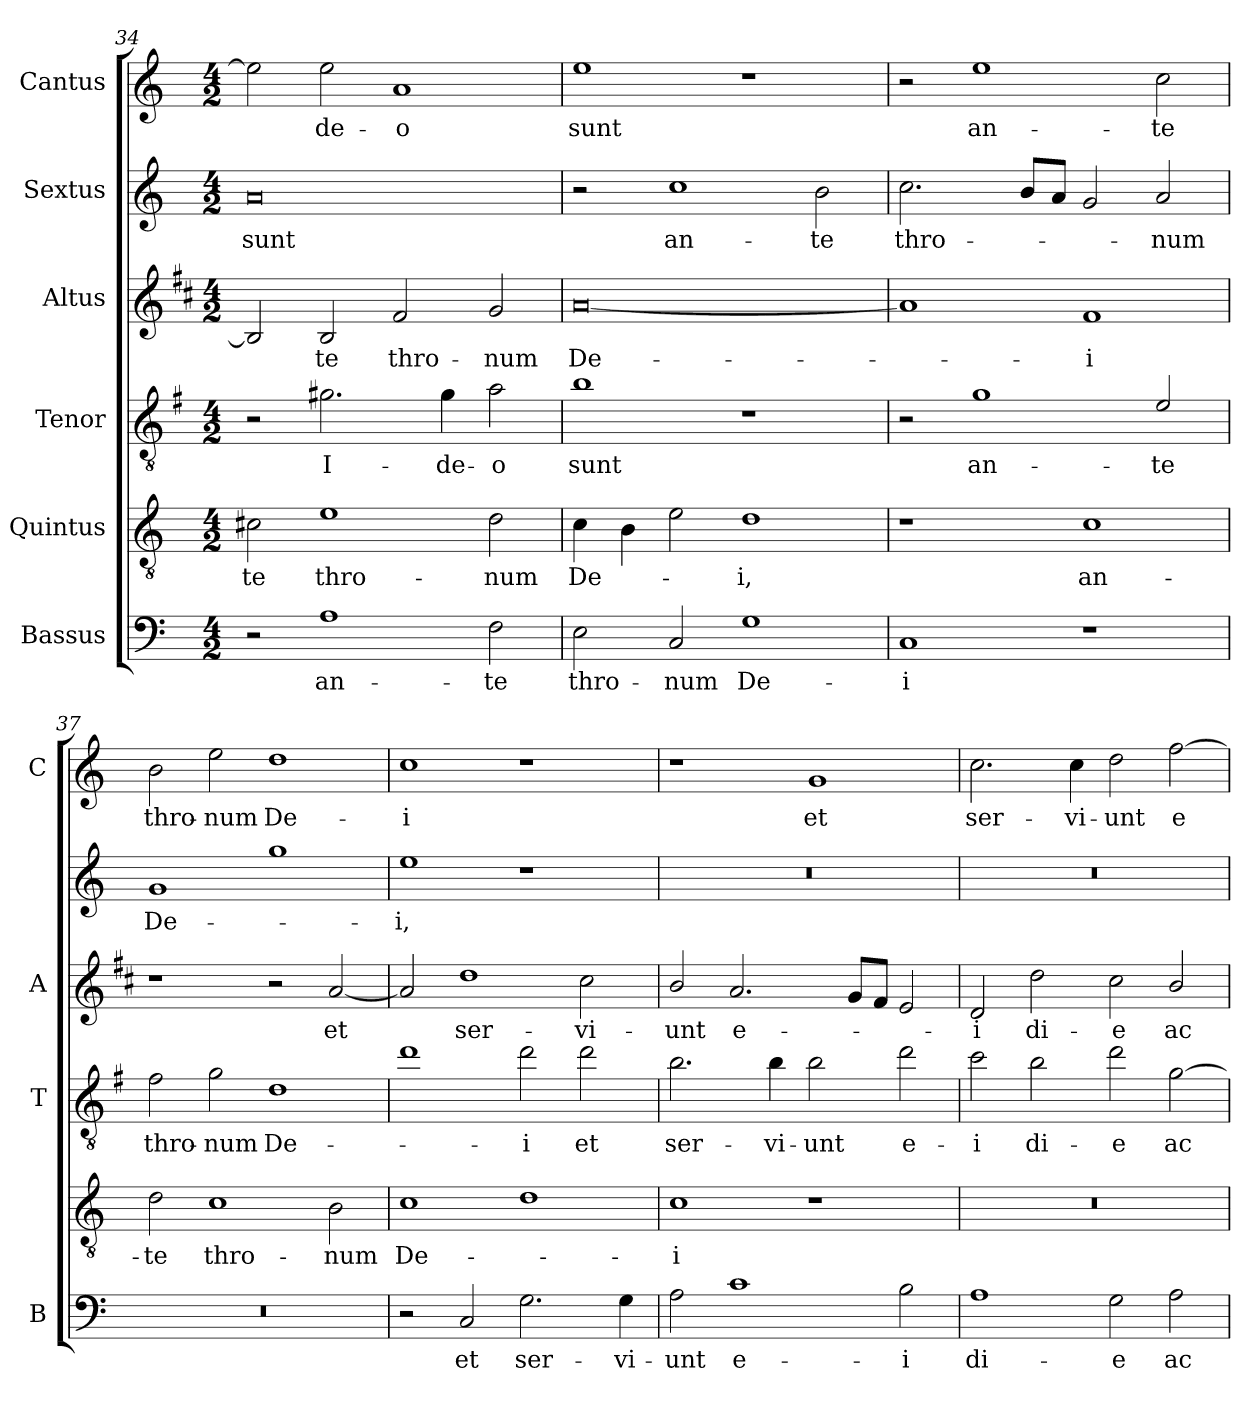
**kern	**text	**kern	**text	**kern	**text	**kern	**text	**kern	**text	**kern	**text
*part6	*part6	*part5	*part5	*part4	*part4	*part3	*part3	*part2	*part2	*part1	*part1
*staff6	*staff6	*staff5	*staff5	*staff4	*staff4	*staff3	*staff3	*staff2	*staff2	*staff1	*staff1
*I"Bassus	*	*I"Quintus	*	*I"Tenor	*	*I"Altus	*	*I"Sextus	*	*I"Cantus	*
*I'B	*	*	*	*I'T	*	*I'A	*	*	*	*I'C	*
*clefF4	*	*clefGv2	*	*clefGv2	*	*clefG2	*	*clefG2	*	*clefG2	*
*	*	*	*	*ITrd4c7	*	*ITrd1c2	*	*	*	*	*
*k[]	*	*k[]	*	*k[]	*	*k[]	*	*k[]	*	*k[]	*
*C:	*	*C:	*	*C:	*	*C:	*	*C:	*	*C:	*
*M4/2	*	*M4/2	*	*M4/2	*	*M4/2	*	*M4/2	*	*M4/2	*
=34	=34	=34	=34	=34	=34	=34	=34	=34	=34	=34	=34
!	!	!	!LO:LY:b	!	!	!	!	!	!LO:LY:b	!	!
2r	.	2c#X\	-te	2r	.	2A/]	.	0a	sunt	2ee\]	.
!	!LO:LY:b	!	!LO:LY:b	!	!LO:LY:b	!	!LO:LY:b	!	!	!	!LO:LY:b
1A	an-	1e	thro-	2.c#X\	I-	2A/	-te	.	.	2ee\	-de-
!	!	!	!	!	!	!	!LO:LY:b	!	!	!	!LO:LY:b
.	.	.	.	.	.	2e/	thro-	.	.	1a	-o
!	!	!	!	!	!LO:LY:b	!	!	!	!	!	!
.	.	.	.	4c#\	-de-	.	.	.	.	.	.
!	!LO:LY:b	!	!LO:LY:b	!	!LO:LY:b	!	!LO:LY:b	!	!	!	!
2F\	-te	2d\	-num	2d\	-o	2f/	-num	.	.	.	.
=35	=35	=35	=35	=35	=35	=35	=35	=35	=35	=35	=35
!	!LO:LY:b	!	!LO:LY:b	!	!LO:LY:b	!	!LO:LY:b	!	!	!	!LO:LY:b
2E\	thro-	4c\	De-	1e	sunt	[0g	De-	2r	.	1ee	sunt
.	.	4B\	.	.	.	.	.	.	.	.	.
!	!LO:LY:b	!	!	!	!	!	!	!	!LO:LY:b	!	!
2C/	-num	2e\	.	.	.	.	.	1cc	an-	.	.
!	!LO:LY:b	!	!LO:LY:b	!	!	!	!	!	!	!	!
1G	De-	1d	-i,	1r	.	.	.	.	.	1r	.
!	!	!	!	!	!	!	!	!	!LO:LY:b	!	!
.	.	.	.	.	.	.	.	2b\	-te	.	.
!!LO:PB:g=z
=36	=36	=36	=36	=36	=36	=36	=36	=36	=36	=36	=36
!	!LO:LY:b	!	!	!	!	!	!	!	!LO:LY:b	!	!
1C	-i	1r	.	2r	.	1g]	.	2.cc\	thro-	2r	.
!	!	!	!	!	!LO:LY:b	!	!	!	!	!	!LO:LY:b
.	.	.	.	1c	an-	.	.	.	.	1ee	an-
.	.	.	.	.	.	.	.	8b/L	.	.	.
.	.	.	.	.	.	.	.	8a/J	.	.	.
!	!	!	!LO:LY:b	!	!	!	!LO:LY:b	!	!	!	!
1r	.	1c	an-	.	.	1e	-i	2g/	.	.	.
!	!	!	!	!	!LO:LY:b	!	!	!	!LO:LY:b	!	!LO:LY:b
.	.	.	.	2A/	-te	.	.	2a/	-num	2cc\	-te
=37	=37	=37	=37	=37	=37	=37	=37	=37	=37	=37	=37
!	!	!	!LO:LY:b	!	!LO:LY:b	!	!	!	!LO:LY:b	!	!LO:LY:b
0r	.	2d\	-te	2B\	thro-	1r	.	1g	De-	2b\	thro-
!	!	!	!LO:LY:b	!	!LO:LY:b	!	!	!	!	!	!LO:LY:b
.	.	1c	thro-	2c\	-num	.	.	.	.	2ee\	-num
!	!	!	!	!	!LO:LY:b	!	!	!	!	!	!LO:LY:b
.	.	.	.	1G	De-	2r	.	1gg	.	1dd	De-
!	!	!	!LO:LY:b	!	!	!	!LO:LY:b	!	!	!	!
.	.	2B\	-num	.	.	[2g/	et	.	.	.	.
=38	=38	=38	=38	=38	=38	=38	=38	=38	=38	=38	=38
!	!	!	!LO:LY:b	!	!	!	!	!	!LO:LY:b	!	!LO:LY:b
2r	.	1c	De-	1g	.	2g/]	.	1ee	-i,	1cc	-i
!	!LO:LY:b	!	!	!	!	!	!LO:LY:b	!	!	!	!
2C/	et	.	.	.	.	1cc	ser-	.	.	.	.
!	!LO:LY:b	!	!	!	!LO:LY:b	!	!	!	!	!	!
2.G\	ser-	1d	.	2g\	-i	.	.	1r	.	1r	.
!	!	!	!	!	!LO:LY:b	!	!LO:LY:b	!	!	!	!
.	.	.	.	2g\	et	2b\	-vi-	.	.	.	.
!	!LO:LY:b	!	!	!	!	!	!	!	!	!	!
4G\	-vi-	.	.	.	.	.	.	.	.	.	.
=39	=39	=39	=39	=39	=39	=39	=39	=39	=39	=39	=39
!	!LO:LY:b	!	!LO:LY:b	!	!LO:LY:b	!	!LO:LY:b	!	!	!	!
2A\	-unt	1c	-i	2.e\	ser-	2a/	-unt	0r	.	1r	.
!	!LO:LY:b	!	!	!	!	!	!LO:LY:b	!	!	!	!
1c	e-	.	.	.	.	2.g/	e-	.	.	.	.
!	!	!	!	!	!LO:LY:b	!	!	!	!	!	!
.	.	.	.	4e\	-vi-	.	.	.	.	.	.
!	!	!	!	!	!LO:LY:b	!	!	!	!	!	!LO:LY:b
.	.	1r	.	2e\	-unt	.	.	.	.	1g	et
.	.	.	.	.	.	8f/L	.	.	.	.	.
.	.	.	.	.	.	8e/J	.	.	.	.	.
!	!LO:LY:b	!	!	!	!LO:LY:b	!	!	!	!	!	!
2B\	-i	.	.	2g\	e-	2d/	.	.	.	.	.
=40	=40	=40	=40	=40	=40	=40	=40	=40	=40	=40	=40
!	!LO:LY:b	!	!	!	!LO:LY:b	!	!LO:LY:b	!	!	!	!LO:LY:b
1A	di-	0r	.	2f\	-i	2c/	-i	0r	.	2.cc\	ser-
!	!	!	!	!	!LO:LY:b	!	!LO:LY:b	!	!	!	!
.	.	.	.	2e\	di-	2cc\	di-	.	.	.	.
!	!	!	!	!	!	!	!	!	!	!	!LO:LY:b
.	.	.	.	.	.	.	.	.	.	4cc\	-vi-
!	!LO:LY:b	!	!	!	!LO:LY:b	!	!LO:LY:b	!	!	!	!LO:LY:b
2G\	-e	.	.	2g\	-e	2b\	-e	.	.	2dd\	-unt
!	!LO:LY:b	!	!	!	!LO:LY:b	!	!LO:LY:b	!	!	!	!LO:LY:b
2A\	ac	.	.	[2c\	ac	2a/	ac	.	.	[2ff\	e-
=	=	=	=	=	=	=	=	=	=	=	=
*-	*-	*-	*-	*-	*-	*-	*-	*-	*-	*-	*-
